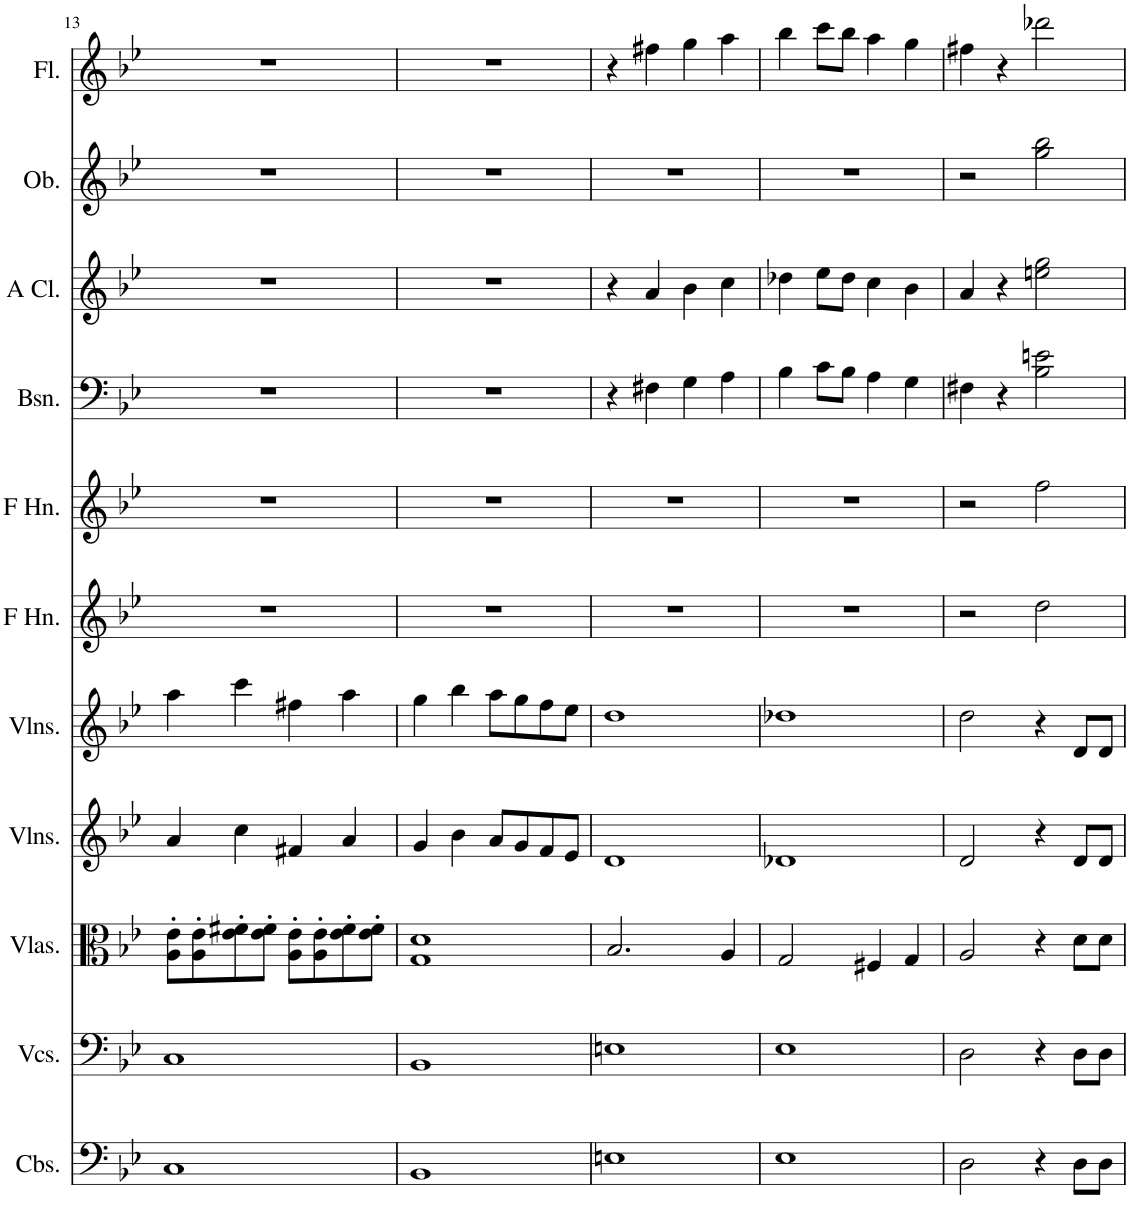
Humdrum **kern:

**kern	**kern	**kern	**kern	**kern	**kern	**kern	**kern	**kern	**kern	**kern
*part11	*part10	*part9	*part8	*part7	*part6	*part5	*part4	*part3	*part2	*part1
*staff11	*staff10	*staff9	*staff8	*staff7	*staff6	*staff5	*staff4	*staff3	*staff2	*staff1
*I"Contrabasses, Basso.	*I"Violoncellos, Violoncello.	*I"Violas, Viola.	*I"Violins, Violino II.	*I"Violins, Violino I.	*I"Horn in F, Corni in G.	*I"Horn in F, Corni in B.	*I"Bassoon, Fagotti.	*I"A Clarinet, Clarinetti.	*I"Oboe, Oboi.	*I"Flute, Flauto.
*I'Cbs.	*I'Vcs.	*I'Vlas.	*I'Vlns.	*I'Vlns.	*	*	*I'Bsn.	*I'A Cl.	*I'Ob.	*I'Fl.
!!LO:PB:g=z
*clefF4	*clefF4	*clefC3	*clefG2	*clefG2	*clefG2	*clefG2	*clefF4	*clefG2	*clefG2	*clefG2
*Trd7c12	*	*	*	*	*Trd4c7	*Trd4c7	*	*Trd2c3	*	*
*k[b-e-]	*k[b-e-]	*k[b-e-]	*k[b-e-]	*k[b-e-]	*k[b-e-]	*k[b-e-]	*k[b-e-]	*k[b-e-]	*k[b-e-]	*k[b-e-]
*M4/4	*M4/4	*M4/4	*M4/4	*M4/4	*M4/4	*M4/4	*M4/4	*M4/4	*M4/4	*M4/4
=13	=13	=13	=13	=13	=13	=13	=13	=13	=13	=13
1C	1C	8A\' 8e-\'L	4a/	4aa\	1r	1r	1r	1r	1r	1r
.	.	8A\' 8e-\'	.	.	.	.	.	.	.	.
.	.	8e-\' 8f#X\'	4cc\	4ccc\	.	.	.	.	.	.
.	.	8e-\' 8f#\'J	.	.	.	.	.	.	.	.
.	.	8A\' 8e-\'L	4f#X/	4ff#X\	.	.	.	.	.	.
.	.	8A\' 8e-\'	.	.	.	.	.	.	.	.
.	.	8e-\' 8f#\'	4a/	4aa\	.	.	.	.	.	.
.	.	8e-\' 8f#\'J	.	.	.	.	.	.	.	.
=14	=14	=14	=14	=14	=14	=14	=14	=14	=14	=14
1BB-	1BB-	1G 1d	4g/	4gg\	1r	1r	1r	1r	1r	1r
.	.	.	4b-\	4bb-\	.	.	.	.	.	.
.	.	.	8a/L	8aa\L	.	.	.	.	.	.
.	.	.	8g/	8gg\	.	.	.	.	.	.
.	.	.	8f/	8ff\	.	.	.	.	.	.
.	.	.	8e-/J	8ee-\J	.	.	.	.	.	.
=15	=15	=15	=15	=15	=15	=15	=15	=15	=15	=15
1En	1En	2.B-/	1d	1dd	1r	1r	4r	4r	1r	4r
.	.	.	.	.	.	.	4F#X\	4a/	.	4ff#X\
.	.	.	.	.	.	.	4G\	4b-\	.	4gg\
.	.	4A/	.	.	.	.	4A\	4cc\	.	4aa\
=16	=16	=16	=16	=16	=16	=16	=16	=16	=16	=16
1E-	1E-	2G/	1d-X	1dd-X	1r	1r	4B-\	4dd-X\	1r	4bb-\
.	.	.	.	.	.	.	8c\L	8ee-\L	.	8ccc\L
.	.	.	.	.	.	.	8B-\J	8dd-\J	.	8bb-\J
.	.	4F#X/	.	.	.	.	4A\	4cc\	.	4aa\
.	.	4G/	.	.	.	.	4G\	4b-\	.	4gg\
=17	=17	=17	=17	=17	=17	=17	=17	=17	=17	=17
2D\	2D\	2A/	2d/	2dd\	2r	2r	4F#X\	4a/	2r	4ff#X\
.	.	.	.	.	.	.	4r	4r	.	4r
4r	4r	4r	4r	4r	2dd\	2ff\	2B-\ 2en\	2een\ 2gg\	2gg\ 2bb-\	2ddd-X\
8D\L	8D\L	8d\L	8d/L	8d/L	.	.	.	.	.	.
8D\J	8D\J	8d\J	8d/J	8d/J	.	.	.	.	.	.
=	=	=	=	=	=	=	=	=	=	=
*-	*-	*-	*-	*-	*-	*-	*-	*-	*-	*-
